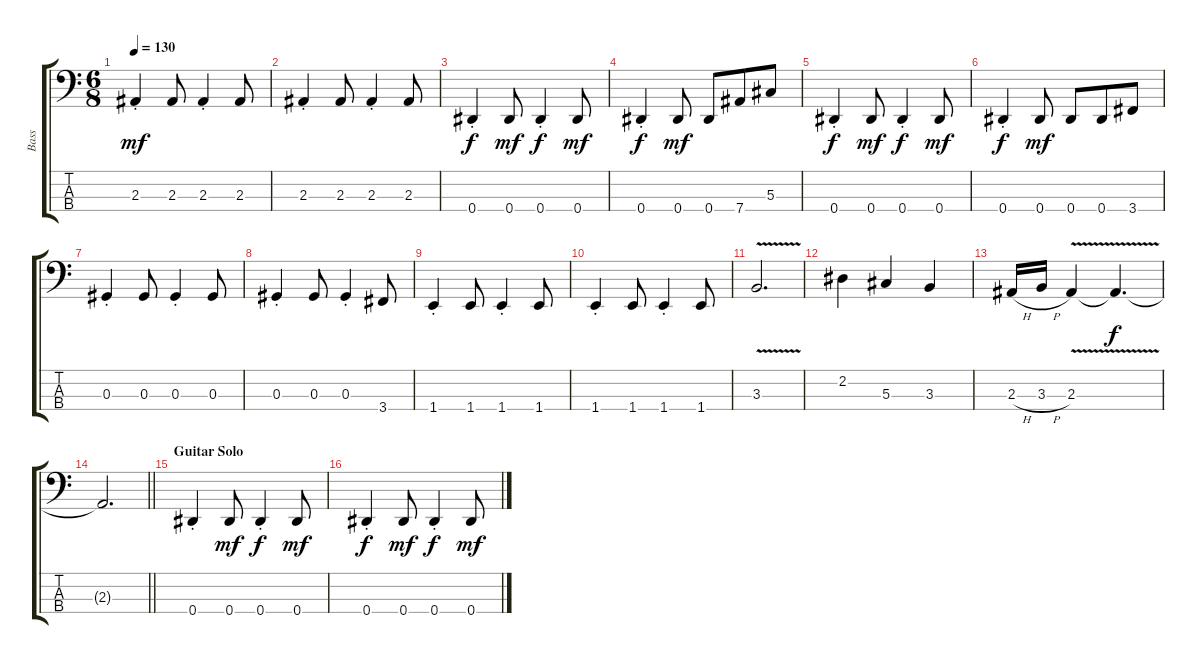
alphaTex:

\track ("Bass" "Bass") {instrument electricbassfinger}
\staff {score tabs}
\tuning (Gb2 Db2 Ab1 Eb1) {hide}
\ts (6 8)
\tempo 130
\clef f4
\ks c
2.3{st}.4{dy mf} 2.3.8 2.3{st}.4 2.3.8 |
2.3{st}.4 2.3.8 2.3{st}.4 2.3.8 |
0.4{st}.4{dy f} 0.4.8{dy mf} 0.4{st}.4{dy f} 0.4.8{dy mf} |
0.4{st}.4{dy f} 0.4.8{dy mf} 0.4.8 7.4.8 5.3.8 |
0.4{st}.4{dy f} 0.4.8{dy mf} 0.4{st}.4{dy f} 0.4.8{dy mf} |
0.4{st}.4{dy f} 0.4.8{dy mf} 0.4.8 0.4.8 3.4.8 |
0.3{st}.4 0.3.8 0.3{st}.4 0.3.8 |
0.3{st}.4 0.3.8 0.3{st}.4 3.4.8 |
1.4{st}.4 1.4.8 1.4{st}.4 1.4.8 |
1.4{st}.4 1.4.8 1.4{st}.4 1.4.8 |
3.3{v}.2{d} |
2.2.4 5.3.4 3.3.4 |
2.3{h}.16 3.3{h}.16 2.3{v}.4 2.3{t}.4{d dy f} |
\barLineRight lightlight
2.3{t}.2{d} |
\section ("" "Guitar Solo")
0.4{st}.4 0.4.8{dy mf} 0.4{st}.4{dy f} 0.4.8{dy mf} |
0.4{st}.4{dy f} 0.4.8{dy mf} 0.4{st}.4{dy f} 0.4.8{dy mf}
